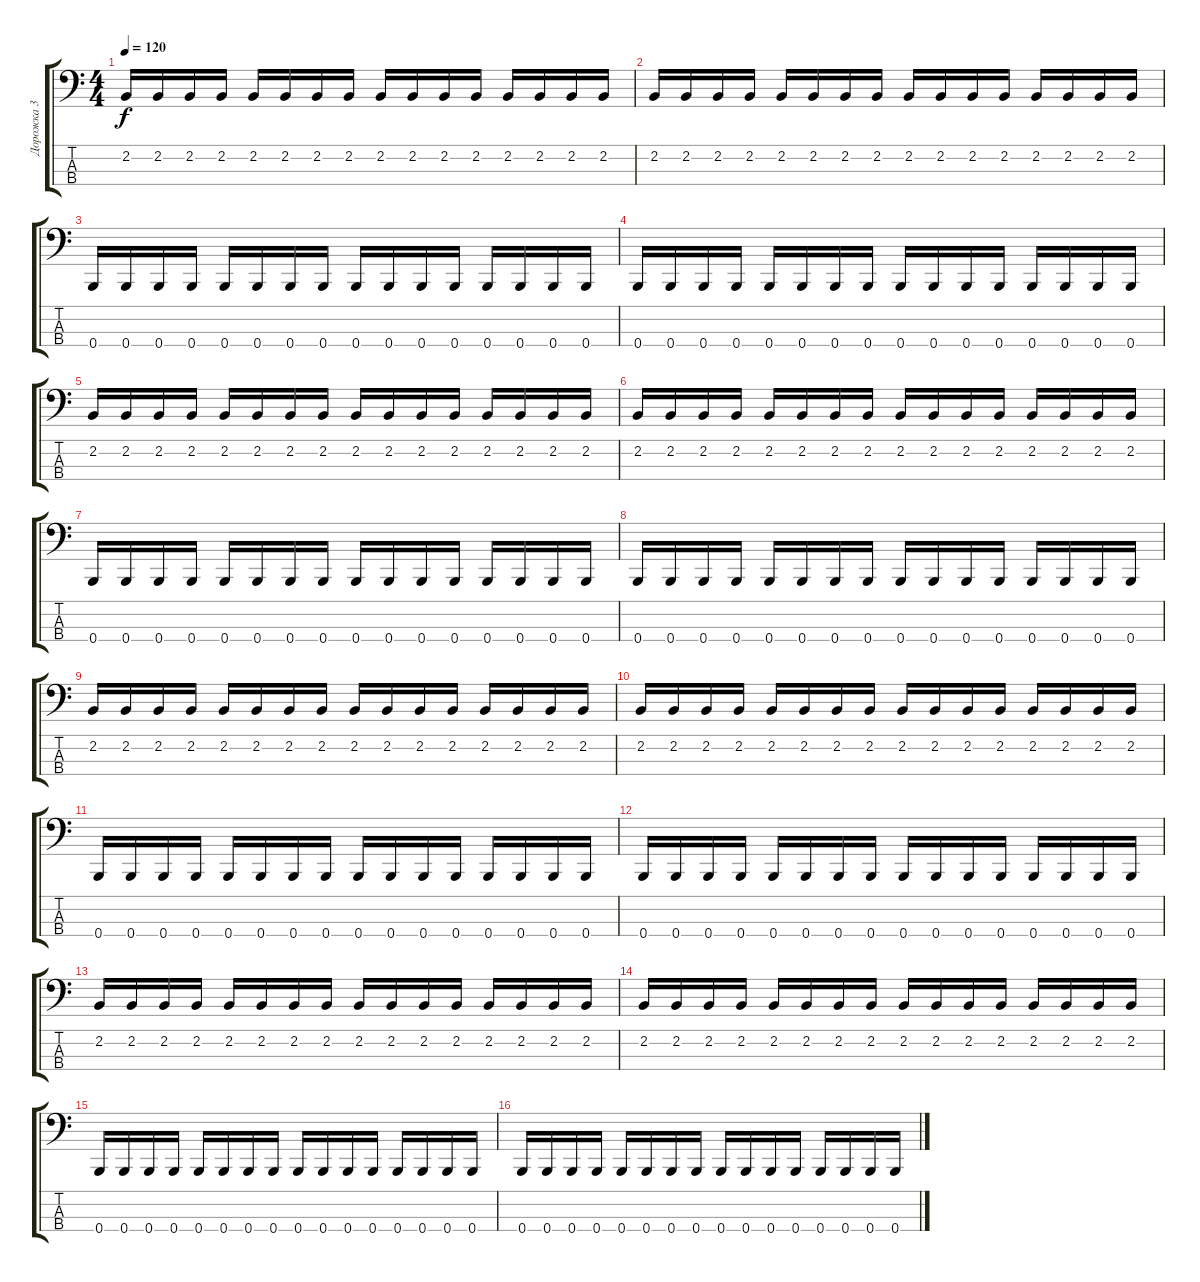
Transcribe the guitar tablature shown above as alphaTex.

\track ("Дорожка 3" "Дорожка 3") {instrument electricbassfinger}
\staff {score tabs}
\tuning (D2 A1 E1 B0) {hide}
\ts (4 4)
\tempo 120
\clef f4
\ks c
2.2.16{dy f} 2.2.16 2.2.16 2.2.16 2.2.16 2.2.16 2.2.16 2.2.16 2.2.16 2.2.16 2.2.16 2.2.16 2.2.16 2.2.16 2.2.16 2.2.16 |
2.2.16 2.2.16 2.2.16 2.2.16 2.2.16 2.2.16 2.2.16 2.2.16 2.2.16 2.2.16 2.2.16 2.2.16 2.2.16 2.2.16 2.2.16 2.2.16 |
0.4.16 0.4.16 0.4.16 0.4.16 0.4.16 0.4.16 0.4.16 0.4.16 0.4.16 0.4.16 0.4.16 0.4.16 0.4.16 0.4.16 0.4.16 0.4.16 |
0.4.16 0.4.16 0.4.16 0.4.16 0.4.16 0.4.16 0.4.16 0.4.16 0.4.16 0.4.16 0.4.16 0.4.16 0.4.16 0.4.16 0.4.16 0.4.16 |
2.2.16 2.2.16 2.2.16 2.2.16 2.2.16 2.2.16 2.2.16 2.2.16 2.2.16 2.2.16 2.2.16 2.2.16 2.2.16 2.2.16 2.2.16 2.2.16 |
2.2.16 2.2.16 2.2.16 2.2.16 2.2.16 2.2.16 2.2.16 2.2.16 2.2.16 2.2.16 2.2.16 2.2.16 2.2.16 2.2.16 2.2.16 2.2.16 |
0.4.16 0.4.16 0.4.16 0.4.16 0.4.16 0.4.16 0.4.16 0.4.16 0.4.16 0.4.16 0.4.16 0.4.16 0.4.16 0.4.16 0.4.16 0.4.16 |
0.4.16 0.4.16 0.4.16 0.4.16 0.4.16 0.4.16 0.4.16 0.4.16 0.4.16 0.4.16 0.4.16 0.4.16 0.4.16 0.4.16 0.4.16 0.4.16 |
2.2.16 2.2.16 2.2.16 2.2.16 2.2.16 2.2.16 2.2.16 2.2.16 2.2.16 2.2.16 2.2.16 2.2.16 2.2.16 2.2.16 2.2.16 2.2.16 |
2.2.16 2.2.16 2.2.16 2.2.16 2.2.16 2.2.16 2.2.16 2.2.16 2.2.16 2.2.16 2.2.16 2.2.16 2.2.16 2.2.16 2.2.16 2.2.16 |
0.4.16 0.4.16 0.4.16 0.4.16 0.4.16 0.4.16 0.4.16 0.4.16 0.4.16 0.4.16 0.4.16 0.4.16 0.4.16 0.4.16 0.4.16 0.4.16 |
0.4.16 0.4.16 0.4.16 0.4.16 0.4.16 0.4.16 0.4.16 0.4.16 0.4.16 0.4.16 0.4.16 0.4.16 0.4.16 0.4.16 0.4.16 0.4.16 |
2.2.16 2.2.16 2.2.16 2.2.16 2.2.16 2.2.16 2.2.16 2.2.16 2.2.16 2.2.16 2.2.16 2.2.16 2.2.16 2.2.16 2.2.16 2.2.16 |
2.2.16 2.2.16 2.2.16 2.2.16 2.2.16 2.2.16 2.2.16 2.2.16 2.2.16 2.2.16 2.2.16 2.2.16 2.2.16 2.2.16 2.2.16 2.2.16 |
0.4.16 0.4.16 0.4.16 0.4.16 0.4.16 0.4.16 0.4.16 0.4.16 0.4.16 0.4.16 0.4.16 0.4.16 0.4.16 0.4.16 0.4.16 0.4.16 |
0.4.16 0.4.16 0.4.16 0.4.16 0.4.16 0.4.16 0.4.16 0.4.16 0.4.16 0.4.16 0.4.16 0.4.16 0.4.16 0.4.16 0.4.16 0.4.16
